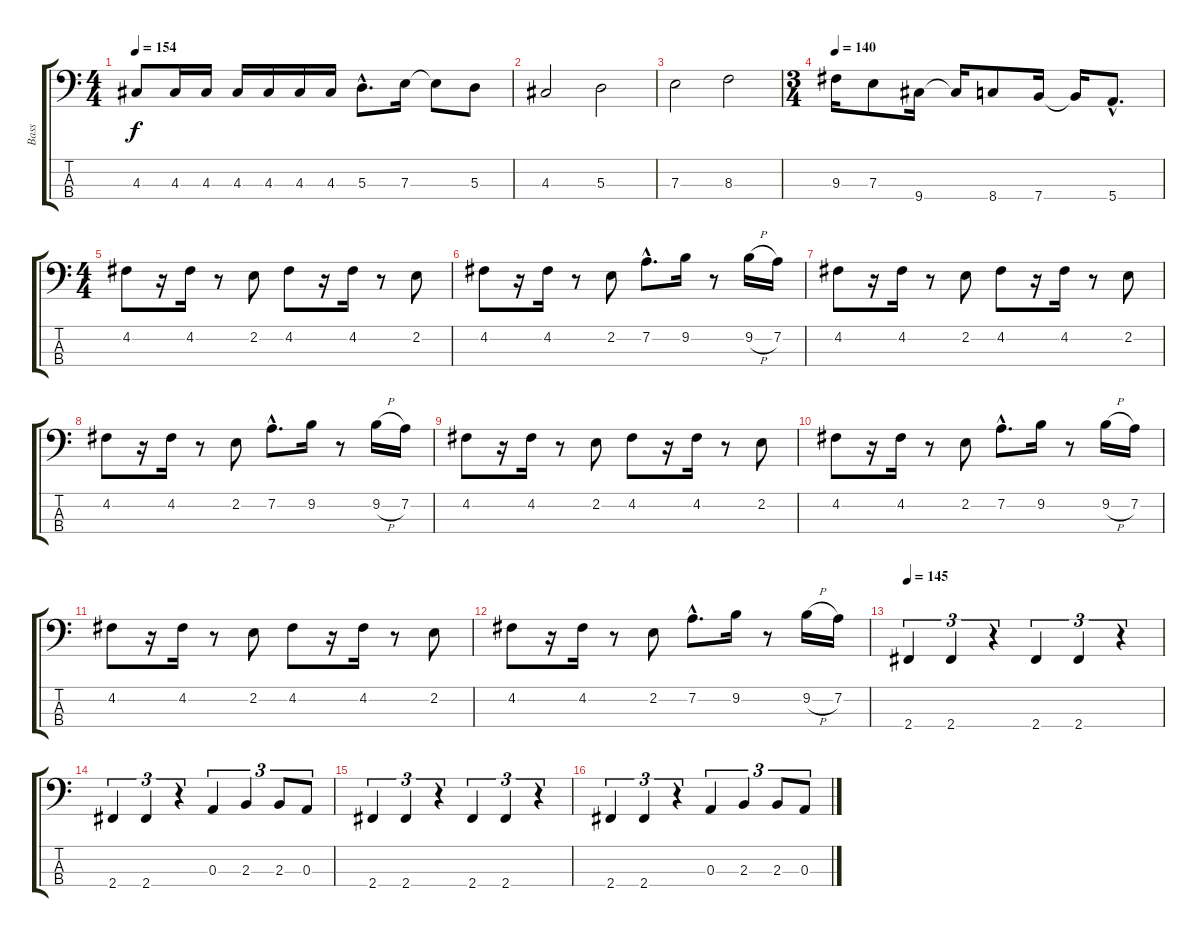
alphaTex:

\track ("Bass" "Bass") {instrument electricbassfinger}
\staff {score tabs}
\tuning (G2 D2 A1 E1) {hide}
\ts (4 4)
\tempo 154
\clef f4
\ks c
4.3.8{dy f} 4.3.16 4.3.16 4.3.16 4.3.16 4.3.16 4.3.16 5.3{hac}.8{d} 7.3.16 7.3{t}.8 5.3.8 |
4.3.2 5.3.2 |
7.3.2 8.3.2 |
\ts (3 4)
\tempo 140
9.3.16 7.3.8 9.4.16 9.4{t}.16 8.4.8 7.4.16 7.4{t}.16 5.4{hac}.8{d} |
\ts (4 4)
4.2.8 r.16 4.2.16 r.8 2.2.8 4.2.8 r.16 4.2.16 r.8 2.2.8 |
4.2.8 r.16 4.2.16 r.8 2.2.8 7.2{hac}.8{d} 9.2.16 r.8 9.2{h}.16 7.2.16 |
4.2.8 r.16 4.2.16 r.8 2.2.8 4.2.8 r.16 4.2.16 r.8 2.2.8 |
4.2.8 r.16 4.2.16 r.8 2.2.8 7.2{hac}.8{d} 9.2.16 r.8 9.2{h}.16 7.2.16 |
4.2.8 r.16 4.2.16 r.8 2.2.8 4.2.8 r.16 4.2.16 r.8 2.2.8 |
4.2.8 r.16 4.2.16 r.8 2.2.8 7.2{hac}.8{d} 9.2.16 r.8 9.2{h}.16 7.2.16 |
4.2.8 r.16 4.2.16 r.8 2.2.8 4.2.8 r.16 4.2.16 r.8 2.2.8 |
4.2.8 r.16 4.2.16 r.8 2.2.8 7.2{hac}.8{d} 9.2.16 r.8 9.2{h}.16 7.2.16 |
\tempo 145
2.4.4{tu (3 2)} 2.4.4{tu (3 2)} r.4{tu (3 2)} 2.4.4{tu (3 2)} 2.4.4{tu (3 2)} r.4{tu (3 2)} |
2.4.4{tu (3 2)} 2.4.4{tu (3 2)} r.4{tu (3 2)} 0.3.4{tu (3 2)} 2.3.4{tu (3 2)} 2.3.8{tu (3 2)} 0.3.8{tu (3 2)} |
2.4.4{tu (3 2)} 2.4.4{tu (3 2)} r.4{tu (3 2)} 2.4.4{tu (3 2)} 2.4.4{tu (3 2)} r.4{tu (3 2)} |
2.4.4{tu (3 2)} 2.4.4{tu (3 2)} r.4{tu (3 2)} 0.3.4{tu (3 2)} 2.3.4{tu (3 2)} 2.3.8{tu (3 2)} 0.3.8{tu (3 2)}
